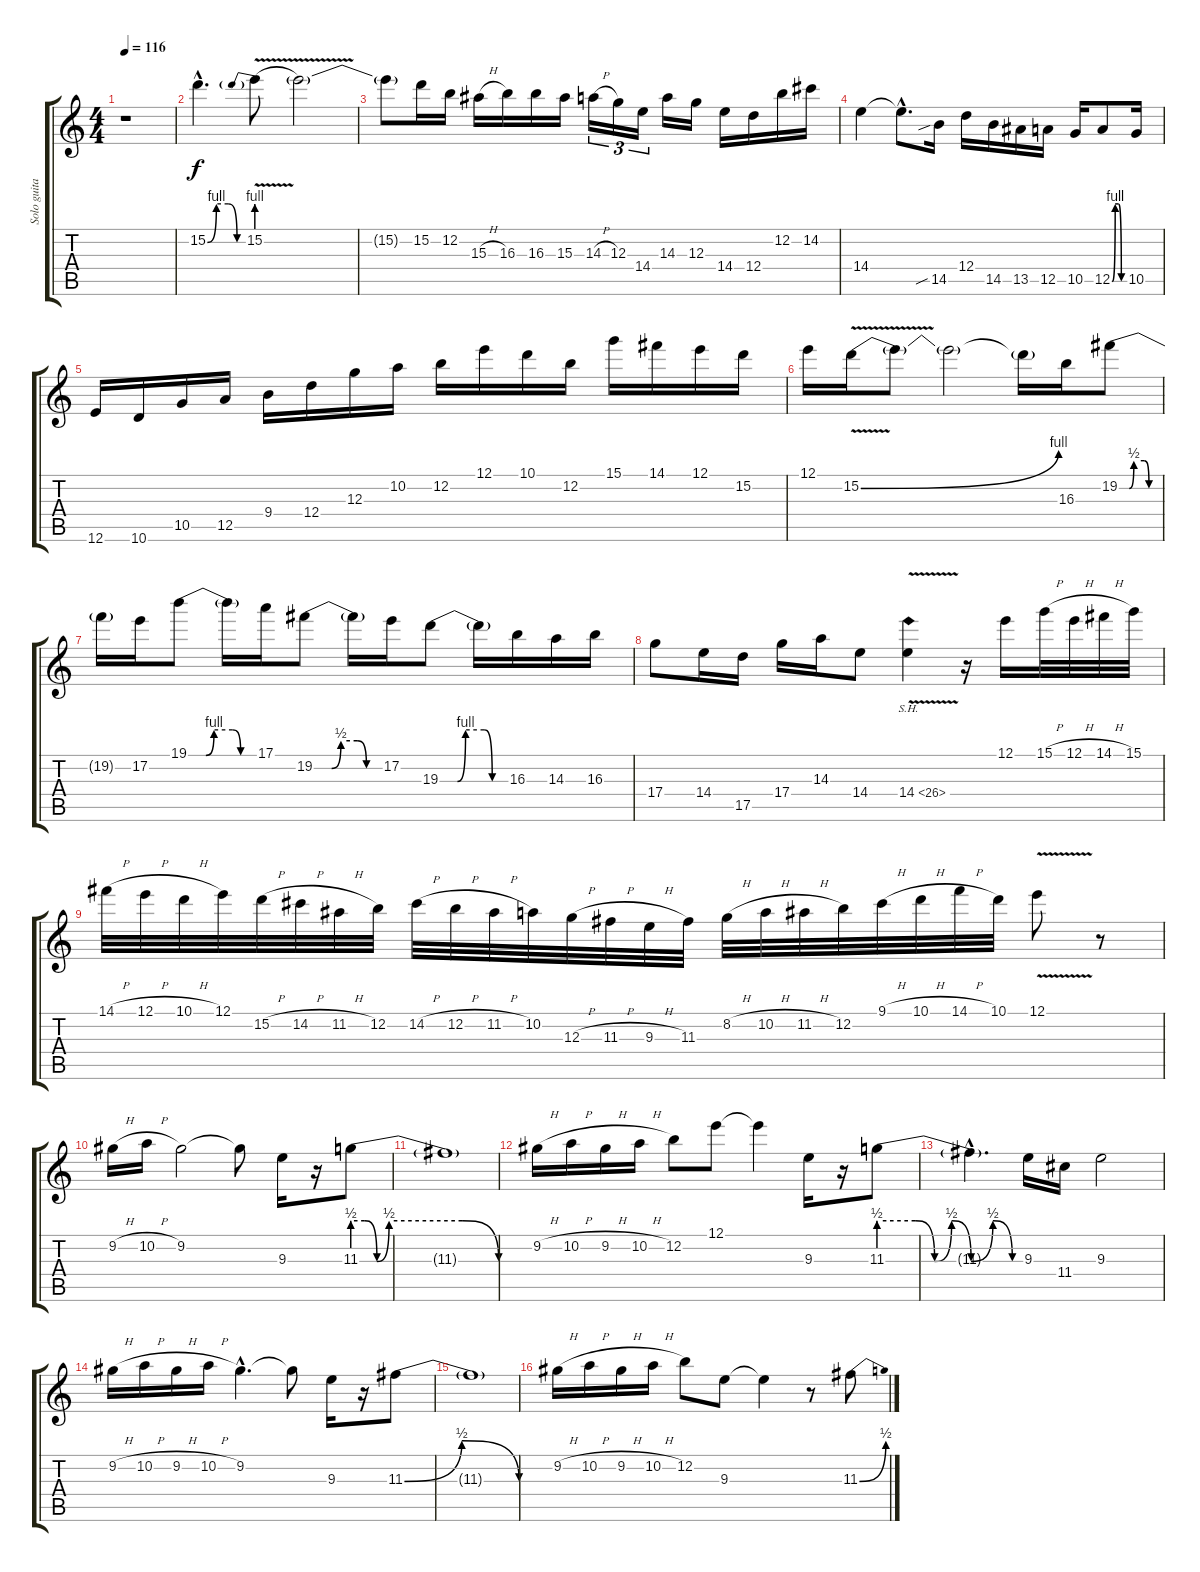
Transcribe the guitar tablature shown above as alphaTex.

\track ("Solo guitar" "Solo guita") {instrument overdrivenguitar}
\staff {score tabs}
\tuning (E4 B3 G3 D3 A2 E2) {hide}
\ts (4 4)
\tempo 116
\clef g2
\ks c
r.1{dy f instrument overdrivenguitar} |
15.2{be (custom 0 0 15 4 35 4 50 0 60 0) hac}.4{d} 15.2{be (prebend 0 4 60 4) v}.8 15.2{t}.2 |
15.2{t}.8 15.2.16 12.2.16 15.3{h}.16 16.3.16 16.3.16 15.3.16 14.3{h}.16{tu (3 2)} 12.3.16{tu (3 2)} 14.4.16{tu (3 2)} 14.3.16 12.3.16 14.4.16 12.4.16 12.2.16 14.2.16 |
14.4.4 14.4{hac t}.8{d} 14.5{sib}.16 12.4.16 14.5.16 13.5.16 12.5.16 10.5.16 12.5{be (custom 0 0 15 4 30 4 45 0 60 0)}.8 10.5.16 |
12.6.16 10.6.16 10.5.16 12.5.16 9.4.16 12.4.16 12.3.16 10.2.16 12.2.16 12.1.16 10.1.16 12.2.16 15.1.16 14.1.16 12.1.16 15.2.16 |
12.1.16 15.2{be (bend 0 0 60 4) v}.16 15.2{t}.8 15.2{t}.2 15.2{t}.16 16.3.16 19.2{be (custom 0 0 15 0 22 2 38 2 45 0 60 0)}.8 |
19.2{t}.16 17.2.16 19.1{be (custom 0 0 15 0 22 4 38 4 45 0 60 0)}.8 19.1{t}.16 17.1.16 19.2{be (custom 0 0 15 0 23 2 37 2 45 0 60 0)}.8 19.2{t}.16 17.2.16 19.3{be (custom 0 0 15 0 22 4 38 4 45 0 60 0)}.8 19.3{t}.16 16.3.16 14.3.16 16.3.16 |
17.4.8 14.4.16 17.5.16 17.4.16 14.3.16 14.4.8 14.4{sh 12 v}.4 r.16 12.1.16 15.1{h}.32 12.1{h}.32 14.1{h}.32 15.1.32 |
14.1{h}.32 12.1{h}.32 10.1{h}.32 12.1.32 15.2{h}.32 14.2{h}.32 11.2{h}.32 12.2.32 14.2{h}.32 12.2{h}.32 11.2{h}.32 10.2.32 12.3{h}.32 11.3{h}.32 9.3{h}.32 11.3.32 8.2{h}.32 10.2{h}.32 11.2{h}.32 12.2.32 9.1{h}.32 10.1{h}.32 14.1{h}.32 10.1.32 12.1{v}.8 r.8 |
9.2{h}.16 10.2{h}.16 9.2.2 9.2{t}.8 9.3.16 r.16 11.3{be (custom 0 2 5 2 10 0 15 2 45 2 60 0)}.8 |
11.3{t}.1 |
9.2{h}.16 10.2{h}.16 9.2{h}.16 10.2{h}.16 12.2.8 12.1.8 12.1{t}.4 9.3.16 r.16 11.3{be (custom 0 2 15 2 23 0 30 2 38 0 47 2 55 0 60 0)}.8 |
11.3{hac t}.4{d} 9.3.16 11.4.16 9.3.2 |
9.2{h}.16 10.2{h}.16 9.2{h}.16 10.2{h}.16 9.2{hac}.4{d} 9.2{t}.8 9.3.16 r.16 11.3{be (bendrelease 0 0 15 2 50 2 60 0)}.8 |
11.3{t}.1 |
9.2{h}.16 10.2{h}.16 9.2{h}.16 10.2{h}.16 12.2.8 9.3.8 9.3{t}.4 r.8 11.3{be (bend 0 0 60 2)}.8
